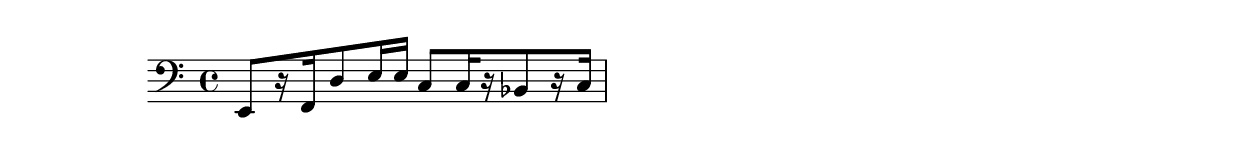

\header {
  texidoc = "The number of beams does not change on a rest."
}

\version "2.12.0"

\layout { ragged-right = ##t }

\relative c, {
  \clef bass	 
  e8[ r16 f d'8 e16 e16]  c8[ c16 r16 bes8 r16 c16] |
}
